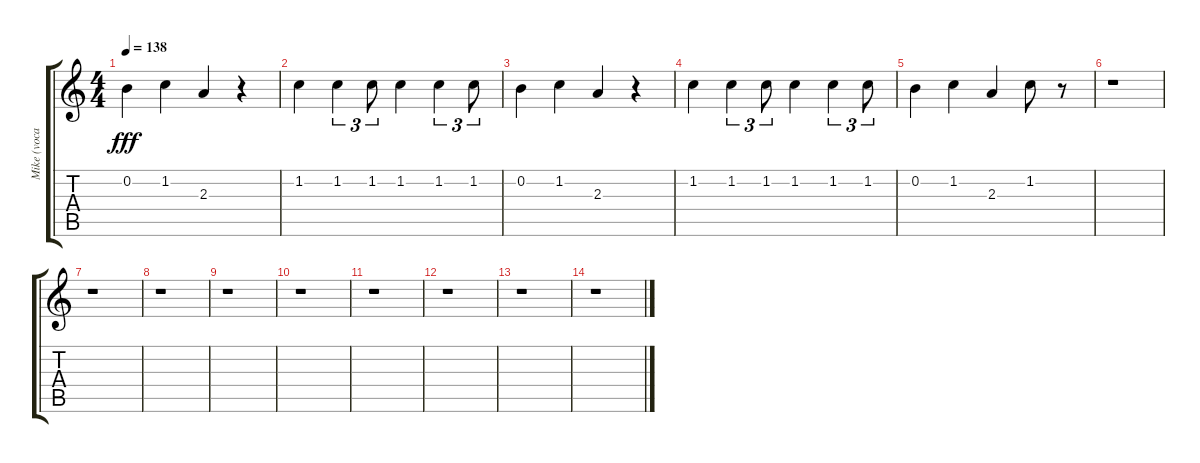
\track ("Mike (vocals)" "Mike (voca") {instrument electricguitarjazz}
\staff {score tabs}
\tuning (E4 B3 G3 D3 A2 E2) {hide}
\ts (4 4)
\tempo 138
\clef g2
\ks c
0.2.4{dy fff} 1.2.4 2.3.4 r.4 |
1.2.4 1.2.4{tu (3 2)} 1.2.8{tu (3 2)} 1.2.4 1.2.4{tu (3 2)} 1.2.8{tu (3 2)} |
0.2.4 1.2.4 2.3.4 r.4 |
1.2.4 1.2.4{tu (3 2)} 1.2.8{tu (3 2)} 1.2.4 1.2.4{tu (3 2)} 1.2.8{tu (3 2)} |
0.2.4 1.2.4 2.3.4 1.2.8 r.8 |
r.1 |
r.1 |
r.1 |
r.1 |
r.1 |
r.1 |
r.1 |
r.1 |
r.1
